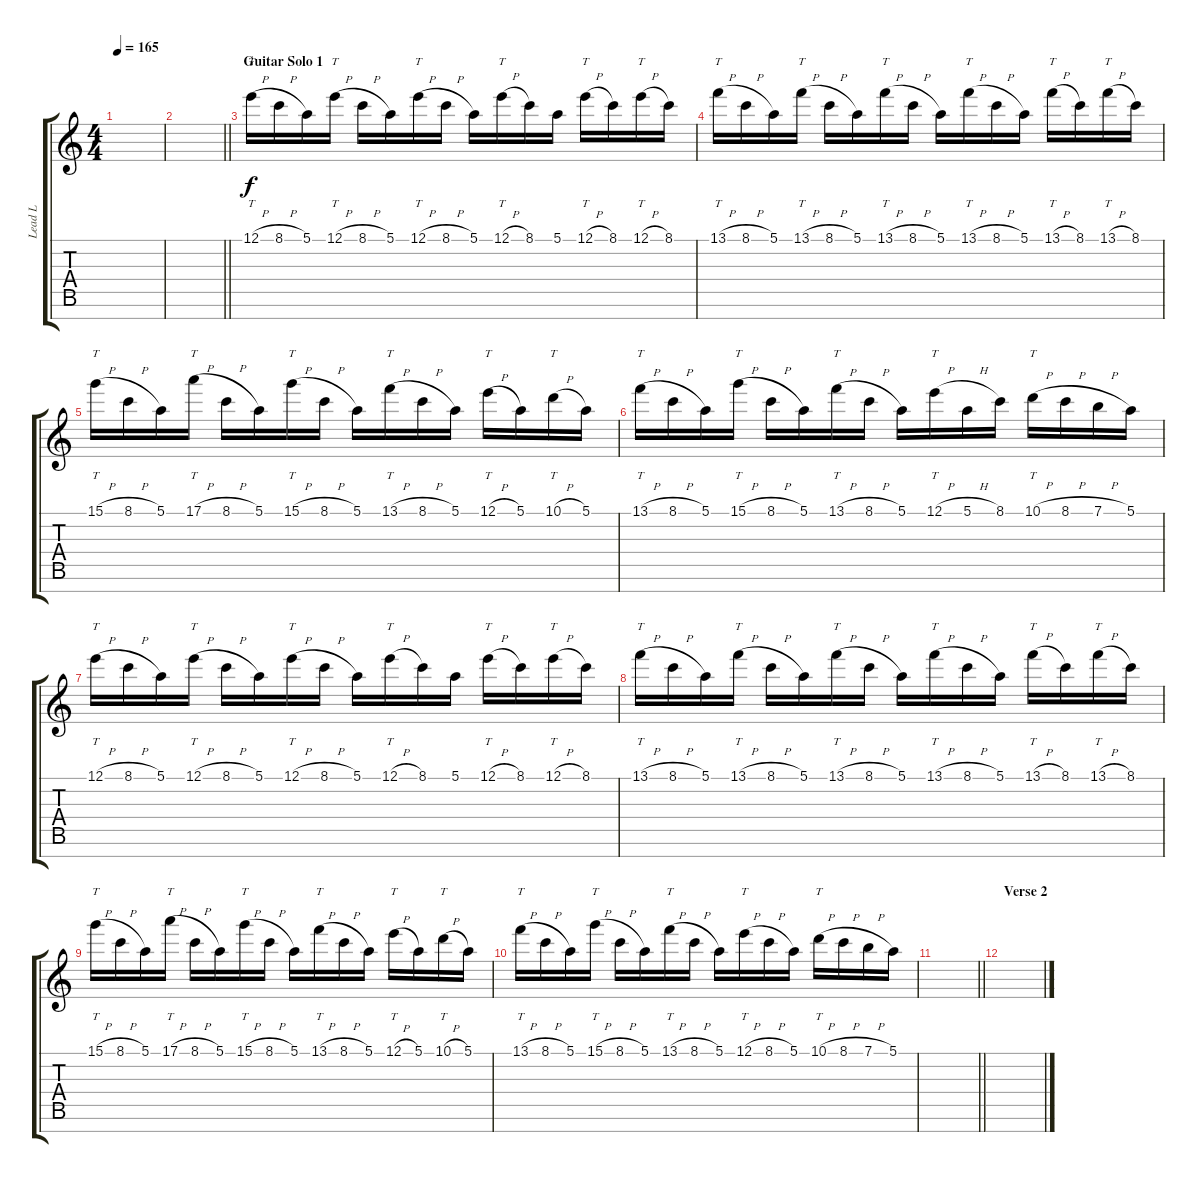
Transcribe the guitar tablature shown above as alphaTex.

\track ("Lead L" "Lead L") {instrument overdrivenguitar}
\staff {score tabs}
\tuning (E4 B3 G3 D3 A2 E2 B1) {hide}
\ts (4 4)
\tempo 165
\clef g2
\ks c
|
\barLineRight lightlight
|
\section ("" "Guitar Solo 1")
12.1{h}.16{tt} 8.1{h}.16 5.1.16 12.1{h}.16{tt} 8.1{h}.16 5.1.16 12.1{h}.16{tt} 8.1{h}.16 5.1.16 12.1{h}.16{tt} 8.1.16 5.1.16 12.1{h}.16{tt} 8.1.16 12.1{h}.16{tt} 8.1.16 |
13.1{h}.16{tt} 8.1{h}.16 5.1.16 13.1{h}.16{tt} 8.1{h}.16 5.1.16 13.1{h}.16{tt} 8.1{h}.16 5.1.16 13.1{h}.16{tt} 8.1{h}.16 5.1.16 13.1{h}.16{tt} 8.1.16 13.1{h}.16{tt} 8.1.16 |
15.1{h}.16{tt} 8.1{h}.16 5.1.16 17.1{h}.16{tt} 8.1{h}.16 5.1.16 15.1{h}.16{tt} 8.1{h}.16 5.1.16 13.1{h}.16{tt} 8.1{h}.16 5.1.16 12.1{h}.16{tt} 5.1.16 10.1{h}.16{tt} 5.1.16 |
13.1{h}.16{tt} 8.1{h}.16 5.1.16 15.1{h}.16{tt} 8.1{h}.16 5.1.16 13.1{h}.16{tt} 8.1{h}.16 5.1.16 12.1{h}.16{tt} 5.1{h}.16 8.1.16 10.1{h}.16{tt} 8.1{h}.16 7.1{h}.16 5.1.16 |
12.1{h}.16{tt} 8.1{h}.16 5.1.16 12.1{h}.16{tt} 8.1{h}.16 5.1.16 12.1{h}.16{tt} 8.1{h}.16 5.1.16 12.1{h}.16{tt} 8.1.16 5.1.16 12.1{h}.16{tt} 8.1.16 12.1{h}.16{tt} 8.1.16 |
13.1{h}.16{tt} 8.1{h}.16 5.1.16 13.1{h}.16{tt} 8.1{h}.16 5.1.16 13.1{h}.16{tt} 8.1{h}.16 5.1.16 13.1{h}.16{tt} 8.1{h}.16 5.1.16 13.1{h}.16{tt} 8.1.16 13.1{h}.16{tt} 8.1.16 |
15.1{h}.16{tt} 8.1{h}.16 5.1.16 17.1{h}.16{tt} 8.1{h}.16 5.1.16 15.1{h}.16{tt} 8.1{h}.16 5.1.16 13.1{h}.16{tt} 8.1{h}.16 5.1.16 12.1{h}.16{tt} 5.1.16 10.1{h}.16{tt} 5.1.16 |
13.1{h}.16{tt} 8.1{h}.16 5.1.16 15.1{h}.16{tt} 8.1{h}.16 5.1.16 13.1{h}.16{tt} 8.1{h}.16 5.1.16 12.1{h}.16{tt} 8.1{h}.16 5.1.16 10.1{h}.16{tt} 8.1{h}.16 7.1{h}.16 5.1.16 |
\barLineRight lightlight
|
\section ("" "Verse 2")
